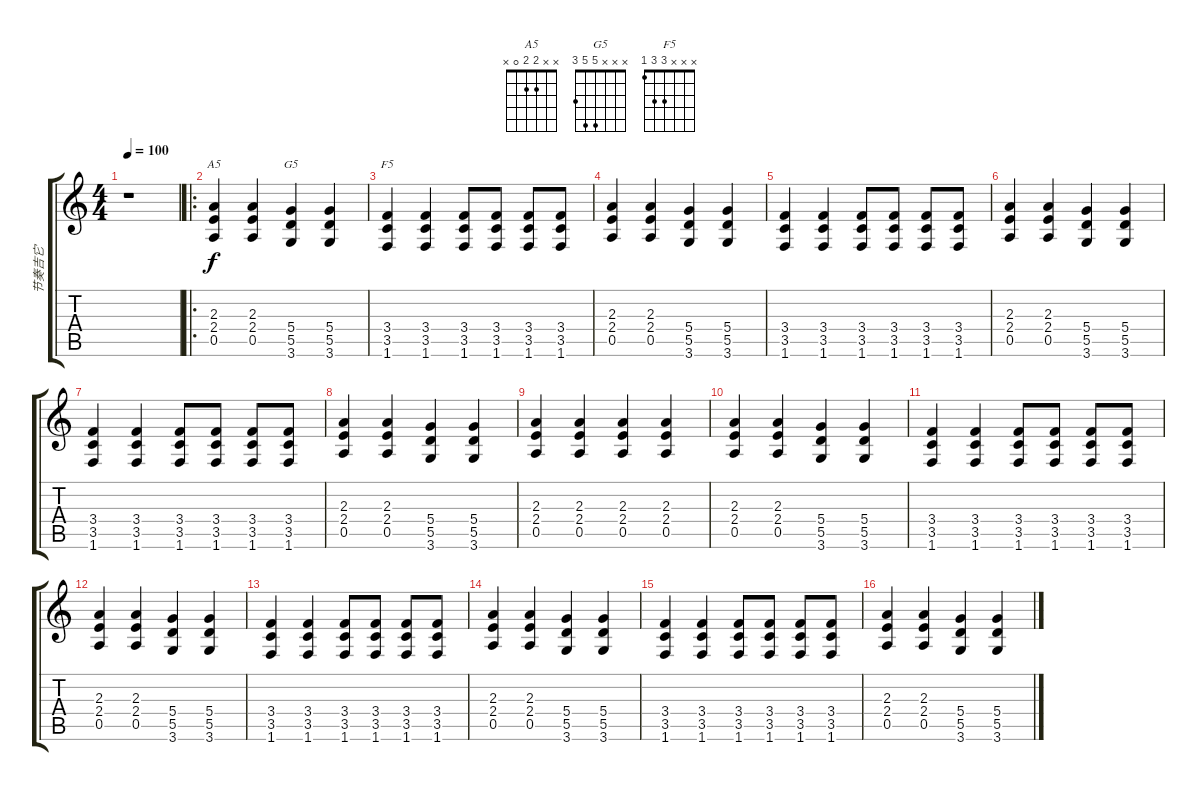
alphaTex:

\track ("节奏吉它" "节奏吉它") {instrument distortionguitar}
\staff {score tabs}
\tuning (E4 B3 G3 D3 A2 E2) {hide}
\chord ("A5" x x 2 2 0 x)
\chord ("G5" x x x 5 5 3)
\chord ("F5" x x x 3 3 1)
\ts (4 4)
\tempo 100
\clef g2
\ks c
r.1{dy f instrument distortionguitar} |
\ro
(2.3 2.4 0.5).4{ch "A5"} (2.3 2.4 0.5).4 (5.4 5.5 3.6).4{ch "G5"} (5.4 5.5 3.6).4 |
(3.4 3.5 1.6).4{ch "F5"} (3.4 3.5 1.6).4 (3.4 3.5 1.6).8 (3.4 3.5 1.6).8 (3.4 3.5 1.6).8 (3.4 3.5 1.6).8 |
(2.3 2.4 0.5).4 (2.3 2.4 0.5).4 (5.4 5.5 3.6).4 (5.4 5.5 3.6).4 |
(3.4 3.5 1.6).4 (3.4 3.5 1.6).4 (3.4 3.5 1.6).8 (3.4 3.5 1.6).8 (3.4 3.5 1.6).8 (3.4 3.5 1.6).8 |
(2.3 2.4 0.5).4 (2.3 2.4 0.5).4 (5.4 5.5 3.6).4 (5.4 5.5 3.6).4 |
(3.4 3.5 1.6).4 (3.4 3.5 1.6).4 (3.4 3.5 1.6).8 (3.4 3.5 1.6).8 (3.4 3.5 1.6).8 (3.4 3.5 1.6).8 |
(2.3 2.4 0.5).4 (2.3 2.4 0.5).4 (5.4 5.5 3.6).4 (5.4 5.5 3.6).4 |
(2.3 2.4 0.5).4 (2.3 2.4 0.5).4 (2.3 2.4 0.5).4 (2.3 2.4 0.5).4 |
(2.3 2.4 0.5).4 (2.3 2.4 0.5).4 (5.4 5.5 3.6).4 (5.4 5.5 3.6).4 |
(3.4 3.5 1.6).4 (3.4 3.5 1.6).4 (3.4 3.5 1.6).8 (3.4 3.5 1.6).8 (3.4 3.5 1.6).8 (3.4 3.5 1.6).8 |
(2.3 2.4 0.5).4 (2.3 2.4 0.5).4 (5.4 5.5 3.6).4 (5.4 5.5 3.6).4 |
(3.4 3.5 1.6).4 (3.4 3.5 1.6).4 (3.4 3.5 1.6).8 (3.4 3.5 1.6).8 (3.4 3.5 1.6).8 (3.4 3.5 1.6).8 |
(2.3 2.4 0.5).4 (2.3 2.4 0.5).4 (5.4 5.5 3.6).4 (5.4 5.5 3.6).4 |
(3.4 3.5 1.6).4 (3.4 3.5 1.6).4 (3.4 3.5 1.6).8 (3.4 3.5 1.6).8 (3.4 3.5 1.6).8 (3.4 3.5 1.6).8 |
(2.3 2.4 0.5).4 (2.3 2.4 0.5).4 (5.4 5.5 3.6).4 (5.4 5.5 3.6).4
